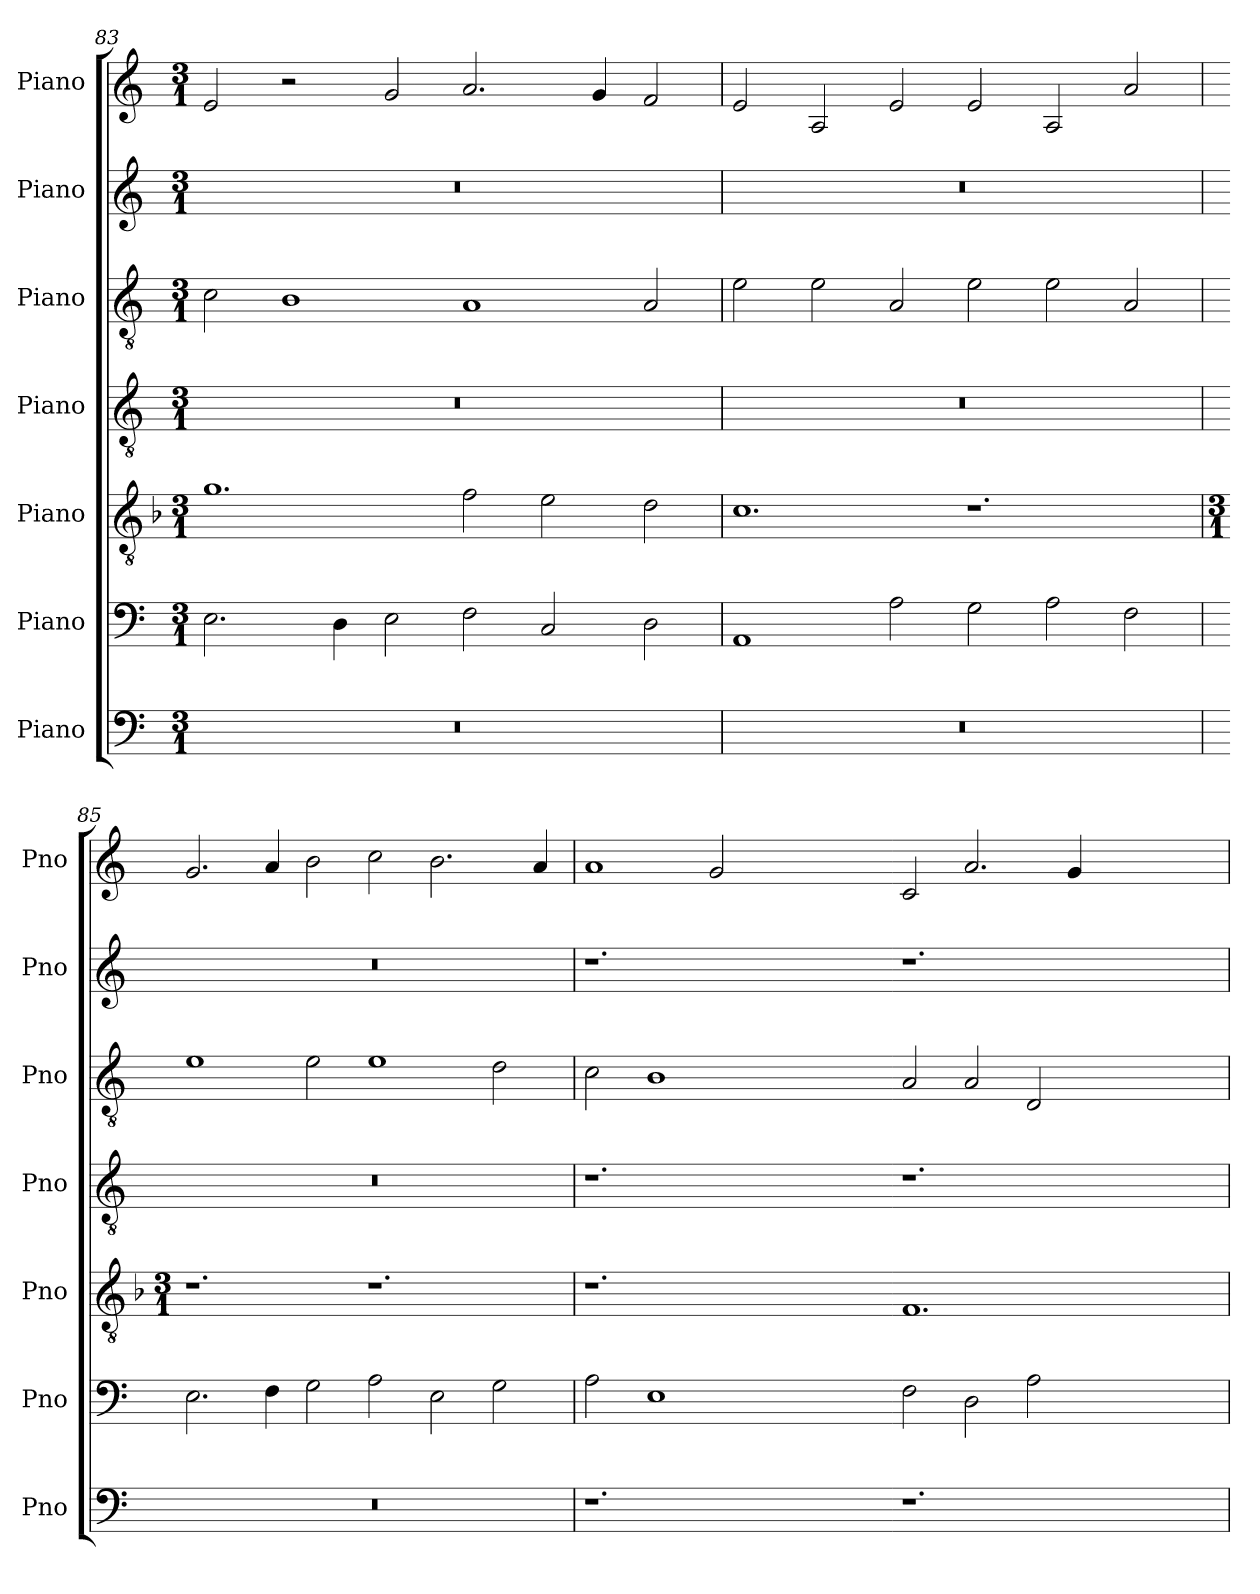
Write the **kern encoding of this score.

**kern	**kern	**kern	**kern	**kern	**kern	**kern
*part7	*part6	*part5	*part4	*part3	*part2	*part1
*staff7	*staff6	*staff5	*staff4	*staff3	*staff2	*staff1
*I"Piano	*I"Piano	*I"Piano	*I"Piano	*I"Piano	*I"Piano	*I"Piano
*I'Pno	*I'Pno	*I'Pno	*I'Pno	*I'Pno	*I'Pno	*I'Pno
!!LO:LB:g=z
*clefF4	*clefF4	*clefGv2	*clefGv2	*clefGv2	*clefG2	*clefG2
*k[]	*k[]	*k[b-]	*k[]	*k[]	*k[]	*k[]
*M3/1	*M3/1	*M3/1	*M3/1	*M3/1	*M3/1	*M3/1
=83	=83	=83	=83	=83	=83	=83
0.r	2.E\	1.g	0.r	2c\	0.r	2e/
.	.	.	.	1B	.	2r
.	4D\	.	.	.	.	.
.	2E\	.	.	.	.	2g/
.	2F\	2f\	.	1A	.	2.a/
.	2C/	2e\	.	.	.	.
.	.	.	.	.	.	4g/
.	2D\	2d\	.	2A/	.	2f/
=84	=84	=84	=84	=84	=84	=84
0.r	1AA	1.c	0.r	2e\	0.r	2e/
.	.	.	.	2e\	.	2A/
.	2A\	.	.	2A/	.	2e/
.	2G\	1.r	.	2e\	.	2e/
.	2A\	.	.	2e\	.	2A/
.	2F\	.	.	2A/	.	2a/
!!LO:PB:g=z
=85	=85	=85	=85	=85	=85	=85
*	*	*M3/1	*	*	*	*
0.r	2.E\	1.r	0.r	1e	0.r	2.g/
.	4F\	.	.	.	.	4a/
.	2G\	.	.	2e\	.	2b\
.	2A\	1.r	.	1e	.	2cc\
.	2E\	.	.	.	.	2.b\
.	2G\	.	.	2d\	.	.
.	.	.	.	.	.	4a/
=86	=86	=86	=86	=86	=86	=86
1.r	2A\	1.r	1.r	2c\	1.r	1a
.	1E	.	.	1B	.	.
.	.	.	.	.	.	2g/
1.ryy	1.ryy	1.ryy	1.ryy	1.ryy	1.ryy	1.ryy
=-	=-	=-	=-	=-	=-	=-
1.r	2F\	1.F	1.r	2A/	1.r	2c/
.	2D\	.	.	2A/	.	2.a/
.	2A\	.	.	2D/	.	.
.	.	.	.	.	.	4g/
1.ryy	1.ryy	1.ryy	1.ryy	1.ryy	1.ryy	1.ryy
=	=	=	=	=	=	=
*-	*-	*-	*-	*-	*-	*-
